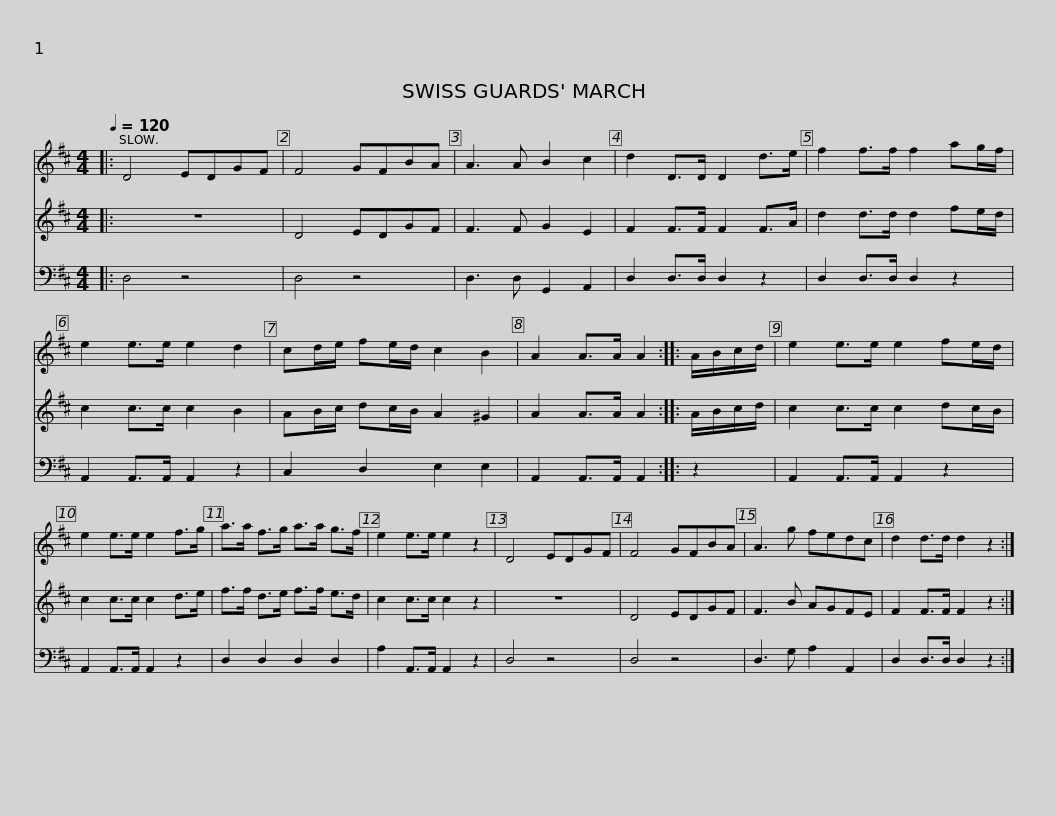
X:1
%%score 1 2 3
L:1/8
Q:1/4=120
M:4/4
I:linebreak $
K:D
V:1 treble
V:2 treble
V:3 bass
V:1
|: D4 EDGF | F4 GFBA | A3 A B2 c2 | d2 D>D D2 d>e | f2 f>f f2 ag/f/ | %5
 e2 e>e e2 d2 |$ cd/e/ fe/d/ c2 B2 | A2 A>A A2 :: A/B/c/d/ | e2 e>e e2 fe/d/ | %10
 e2 e>e e2 f>g | a>a f>g a>a g>f |$ e2 e>e e2 z2 | D4 EDGF | F4 GFBA | %15
 A3 g fedc | d2 d>d d2 z2 :| %17
V:2
|: z8 | D4 EDGF | F3 F G2 E2 | F2 F>F F2 F>A | d2 d>d d2 fe/d/ | %5
 c2 c>c c2 B2 |$ AB/c/ dc/B/ A2 ^G2 | A2 A>A A2 :: A/B/c/d/ | c2 c>c c2 dc/B/ | %10
 c2 c>c c2 d>e | f>f d>e f>f e>d |$ c2 c>c c2 z2 | z8 | D4 EDGF | %15
 F3 B AGFE | F2 F>F F2 z2 :| %17
V:3
|: D,4 z4 | D,4 z4 | D,3 D, G,,2 A,,2 | D,2 D,>D, D,2 z2 | D,2 D,>D, D,2 z2 | %5
 A,,2 A,,>A,, A,,2 z2 |$ C,2 D,2 E,2 E,2 | A,,2 A,,>A,, A,,2 :: z2 | A,,2 A,,>A,, A,,2 z2 | %10
 A,,2 A,,>A,, A,,2 z2 | D,2 D,2 D,2 D,2 |$ A,2 A,,>A,, A,,2 z2 | D,4 z4 | D,4 z4 | %15
 D,3 G, A,2 A,,2 | D,2 D,>D, D,2 z2 :| %17
